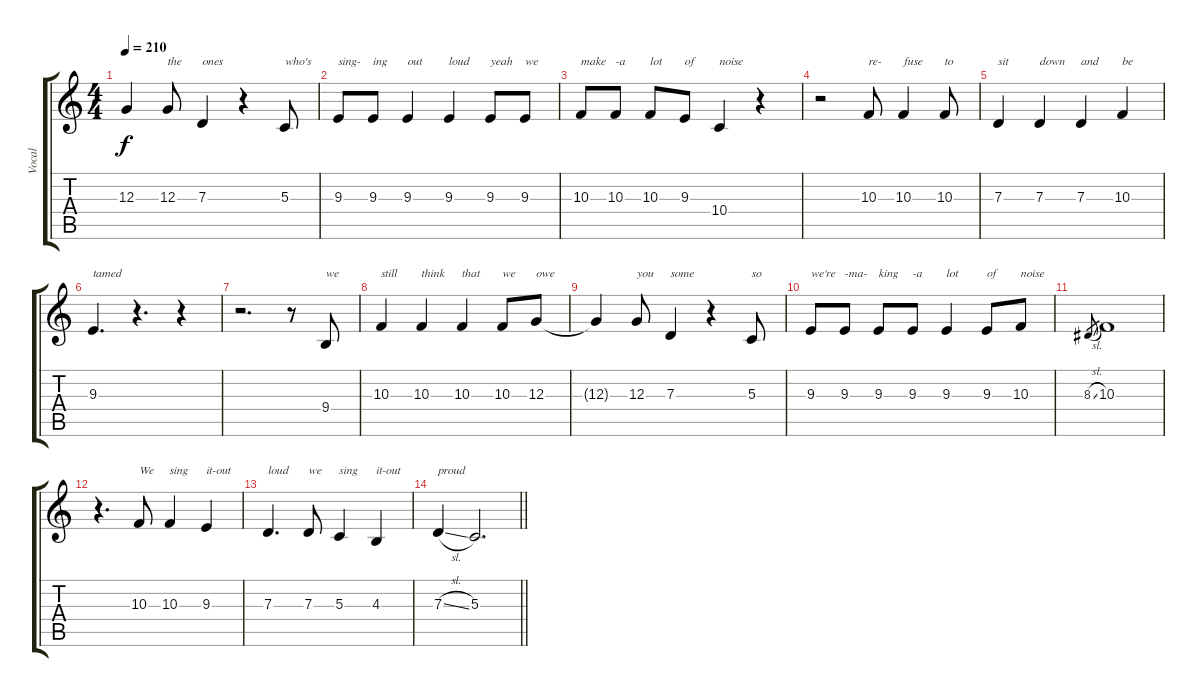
\track ("Vocal" "Vocal") {instrument clarinet}
\staff {score tabs}
\tuning (E4 B3 G3 D3 A2 E2) {hide}
\ts (4 4)
\tempo 210
\clef g2
\ks c
12.3{t}.4{dy f} 12.3.8{txt "the"} 7.3.4{txt "ones"} r.4 5.3.8{txt "who's"} |
9.3.8{txt "sing-"} 9.3.8{txt "ing"} 9.3.4{txt "out"} 9.3.4{txt "loud"} 9.3.8{txt "yeah"} 9.3.8{txt "we"} |
10.3.8{txt "make"} 10.3.8{txt "-a"} 10.3.8{txt "lot"} 9.3.8{txt "of"} 10.4.4{txt "noise"} r.4 |
r.2 10.3.8{txt "re-"} 10.3.4{txt "fuse"} 10.3.8{txt "to"} |
7.3.4{txt "sit"} 7.3.4{txt "down"} 7.3.4{txt "and"} 10.3.4{txt "be"} |
9.3.4{d txt "tamed"} r.4{d} r.4 |
r.2{d} r.8 9.4.8{txt "we"} |
10.3.4{txt "still"} 10.3.4{txt "think"} 10.3.4{txt "that"} 10.3.8{txt "we"} 12.3.8{txt "owe"} |
12.3{t}.4 12.3.8{txt "you"} 7.3.4{txt "some"} r.4 5.3.8{txt "so"} |
9.3.8{txt "we're"} 9.3.8{txt "-ma-"} 9.3.8{txt "king"} 9.3.8{txt "-a"} 9.3.4{txt "lot"} 9.3.8{txt "of"} 10.3.8{txt "noise"} |
8.3{sl}.8{gr} 10.3.1 |
r.4{d} 10.3.8{txt "We"} 10.3.4{txt "sing"} 9.3.4{txt "it-out"} |
7.3.4{d txt "loud"} 7.3.8{txt "we"} 5.3.4{txt "sing"} 4.3.4{txt "it-out"} |
\barLineRight lightlight
7.3{sl}.4{txt "proud"} 5.3.2{d}
